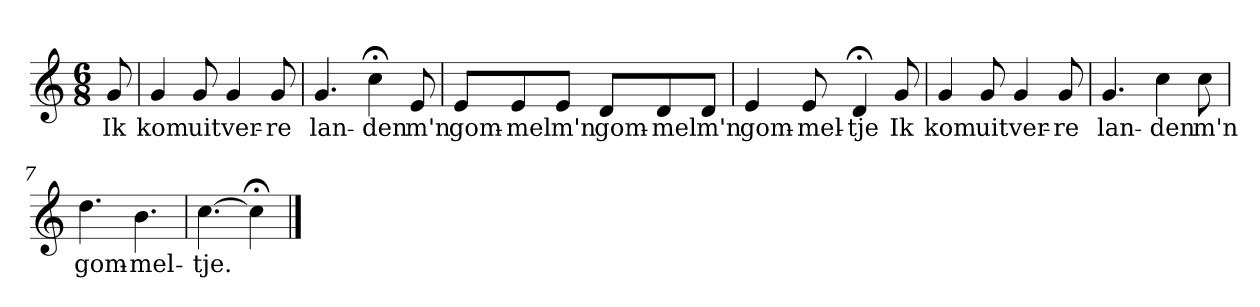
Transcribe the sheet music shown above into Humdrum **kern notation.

**kern	**text
*part1	*part1
*staff1	*staff1
*k[]	*
*C:	*
*M6/8	*
*MM120	*
=	=
8g	Ik
=1	=1
4g	kom
8g	uit
4g	ver-
8g	-re
=2	=2
4.g	lan-
4cc;<	-den
8e	m'n
=3	=3
8eL	gom-
8e	-mel
8eJ	m'n
8dL	gom-
8d	-mel
8dJ	m'n
=4	=4
4e	gom-
8e	-mel-
4d;<	-tje
8g	Ik
=5	=5
4g	kom
8g	uit
4g	ver-
8g	-re
=6	=6
4.g	lan-
4cc	-den
8cc	m'n
=7	=7
4.dd	gom-
4.b	-mel-
=8	=8
[4.cc	-tje.
4cc;<]	.
==	==
*-	*-
